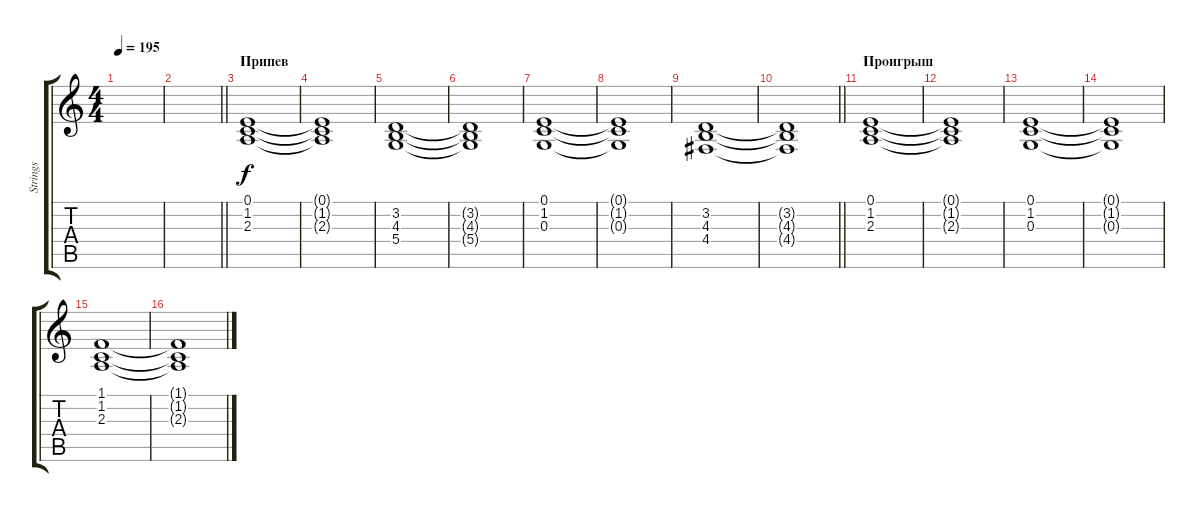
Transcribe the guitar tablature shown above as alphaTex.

\track ("Strings" "Strings") {instrument stringensemble1}
\staff {score tabs}
\tuning (E4 B3 G3 D3 A2 E2) {hide}
\ts (4 4)
\tempo 195
\clef g2
\ks c
|
\barLineRight lightlight
|
\section ("" "Припев")
(0.1 1.2 2.3).1{dy f} |
(0.1{t} 1.2{t} 2.3{t}).1 |
(3.2 4.3 5.4).1 |
(3.2{t} 4.3{t} 5.4{t}).1 |
(0.1 1.2 0.3).1 |
(0.1{t} 1.2{t} 0.3{t}).1 |
(3.2 4.3 4.4).1 |
\barLineRight lightlight
(3.2{t} 4.3{t} 4.4{t}).1 |
\section ("" "Проигрыш")
(0.1 1.2 2.3).1 |
(0.1{t} 1.2{t} 2.3{t}).1 |
(0.1 1.2 0.3).1 |
(0.1{t} 1.2{t} 0.3{t}).1 |
(1.1 1.2 2.3).1 |
(1.1{t} 1.2{t} 2.3{t}).1
